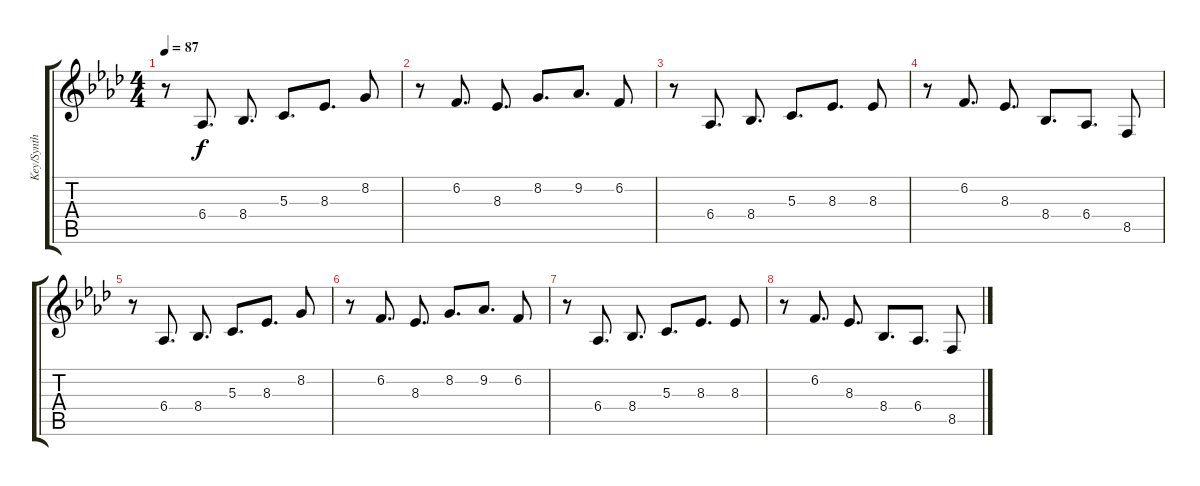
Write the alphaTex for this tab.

\track ("Key/Synth 2" "Key/Synth ") {instrument synthstrings1}
\staff {score tabs}
\tuning (E4 B3 G3 D3 A2 E2) {hide}
\ts (4 4)
\tempo 87
\clef g2
\ks fminor
r.8{dy f} 6.4.8{d} 8.4.8{d} 5.3.8{d} 8.3.8{d} 8.2.8 |
r.8 6.2.8{d} 8.3.8{d} 8.2.8{d} 9.2.8{d} 6.2.8 |
r.8 6.4.8{d} 8.4.8{d} 5.3.8{d} 8.3.8{d} 8.3.8 |
r.8 6.2.8{d} 8.3.8{d} 8.4.8{d} 6.4.8{d} 8.5.8 |
r.8 6.4.8{d} 8.4.8{d} 5.3.8{d} 8.3.8{d} 8.2.8 |
r.8 6.2.8{d} 8.3.8{d} 8.2.8{d} 9.2.8{d} 6.2.8 |
r.8 6.4.8{d} 8.4.8{d} 5.3.8{d} 8.3.8{d} 8.3.8 |
r.8 6.2.8{d} 8.3.8{d} 8.4.8{d} 6.4.8{d} 8.5.8
